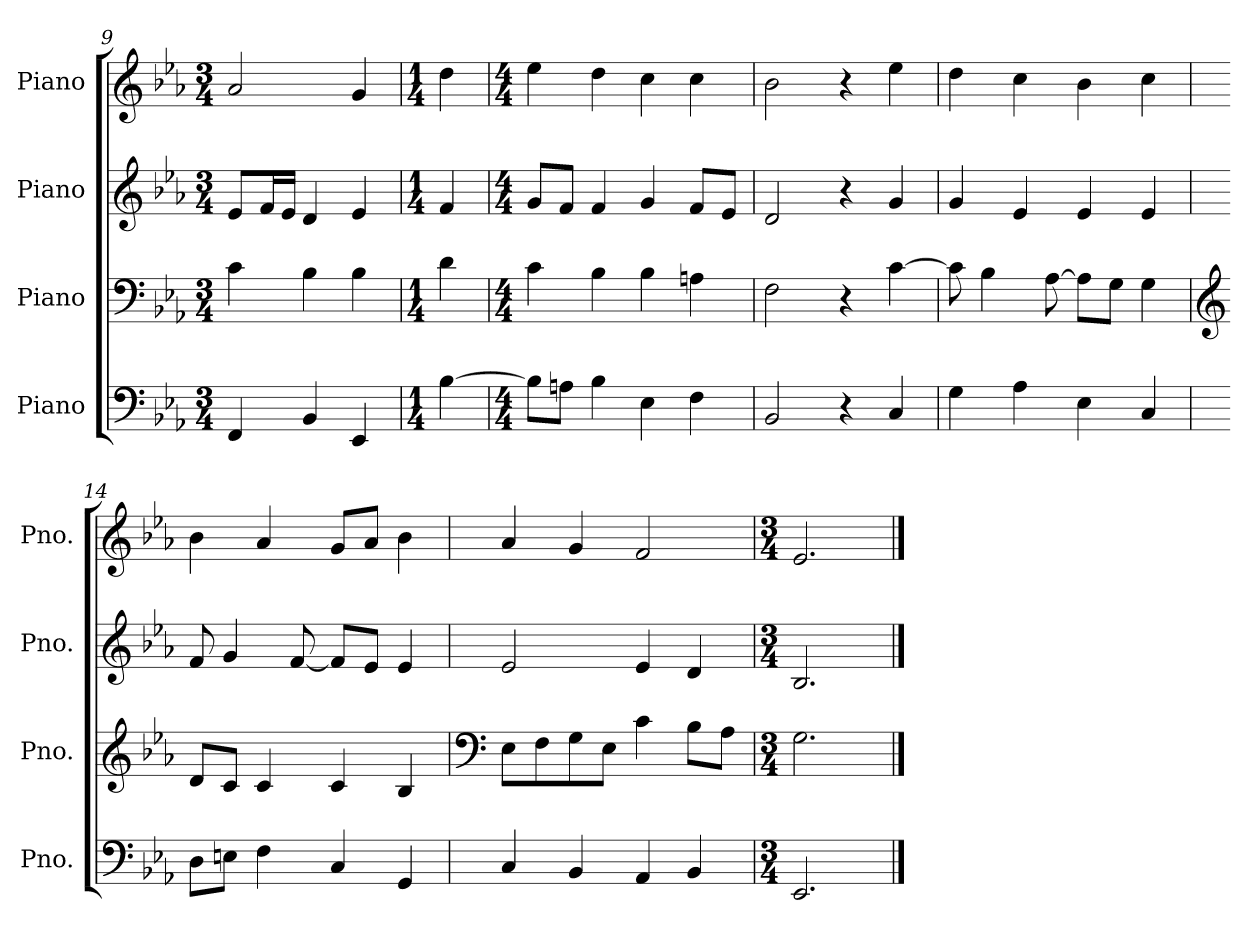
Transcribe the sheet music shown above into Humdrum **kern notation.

**kern	**kern	**kern	**kern
*part4	*part3	*part2	*part1
*staff4	*staff3	*staff2	*staff1
*I"Piano	*I"Piano	*I"Piano	*I"Piano
*I'Pno.	*I'Pno.	*I'Pno.	*I'Pno.
*clefF4	*clefF4	*clefG2	*clefG2
*k[b-e-a-]	*k[b-e-a-]	*k[b-e-a-]	*k[b-e-a-]
*M3/4	*M3/4	*M3/4	*M3/4
=9	=9	=9	=9
4FF/	4c\	8e-/L	2a-/
.	.	16f/L	.
.	.	16e-/JJ	.
4BB-/	4B-\	4d/	.
4EE-/	4B-\	4e-/	4g/
=10	=10	=10	=10
*M1/4	*M1/4	*M1/4	*M1/4
[4B-\	4d\	4f/	4dd\
=11	=11	=11	=11
*M4/4	*M4/4	*M4/4	*M4/4
8B-\L]	4c\	8g/L	4ee-\
8An\J	.	8f/J	.
4B-\	4B-\	4f/	4dd\
4E-\	4B-\	4g/	4cc\
4F\	4An\	8f/L	4cc\
.	.	8e-/J	.
=12	=12	=12	=12
2BB-/	2F\	2d/	2b-\
4r	4r	4r	4r
4C/	[4c\	4g/	4ee-\
=13	=13	=13	=13
4G\	8c\]	4g/	4dd\
.	4B-\	.	.
4A-\	.	4e-/	4cc\
.	[8A-\	.	.
4E-\	8A-\L]	4e-/	4b-\
.	8G\J	.	.
4C/	4G\	4e-/	4cc\
!!LO:LB:g=z
=14	=14	=14	=14
*	*clefG2	*	*
8D\L	8d/L	8f/	4b-\
8En\J	8c/J	4g/	.
4F\	4c/	.	4a-/
.	.	[8f/	.
4C/	4c/	8f/L]	8g/L
.	.	8e-/J	8a-/J
4GG/	4B-/	4e-/	4b-\
=15	=15	=15	=15
*	*clefF4	*	*
4C/	8E-\L	2e-/	4a-/
.	8F\	.	.
4BB-/	8G\	.	4g/
.	8E-\J	.	.
4AA-/	4c\	4e-/	2f/
4BB-/	8B-\L	4d/	.
.	8A-\J	.	.
=16	=16	=16	=16
*M3/4	*M3/4	*M3/4	*M3/4
2.EE-/	2.G\	2.B-/	2.e-/
==	==	==	==
*-	*-	*-	*-
